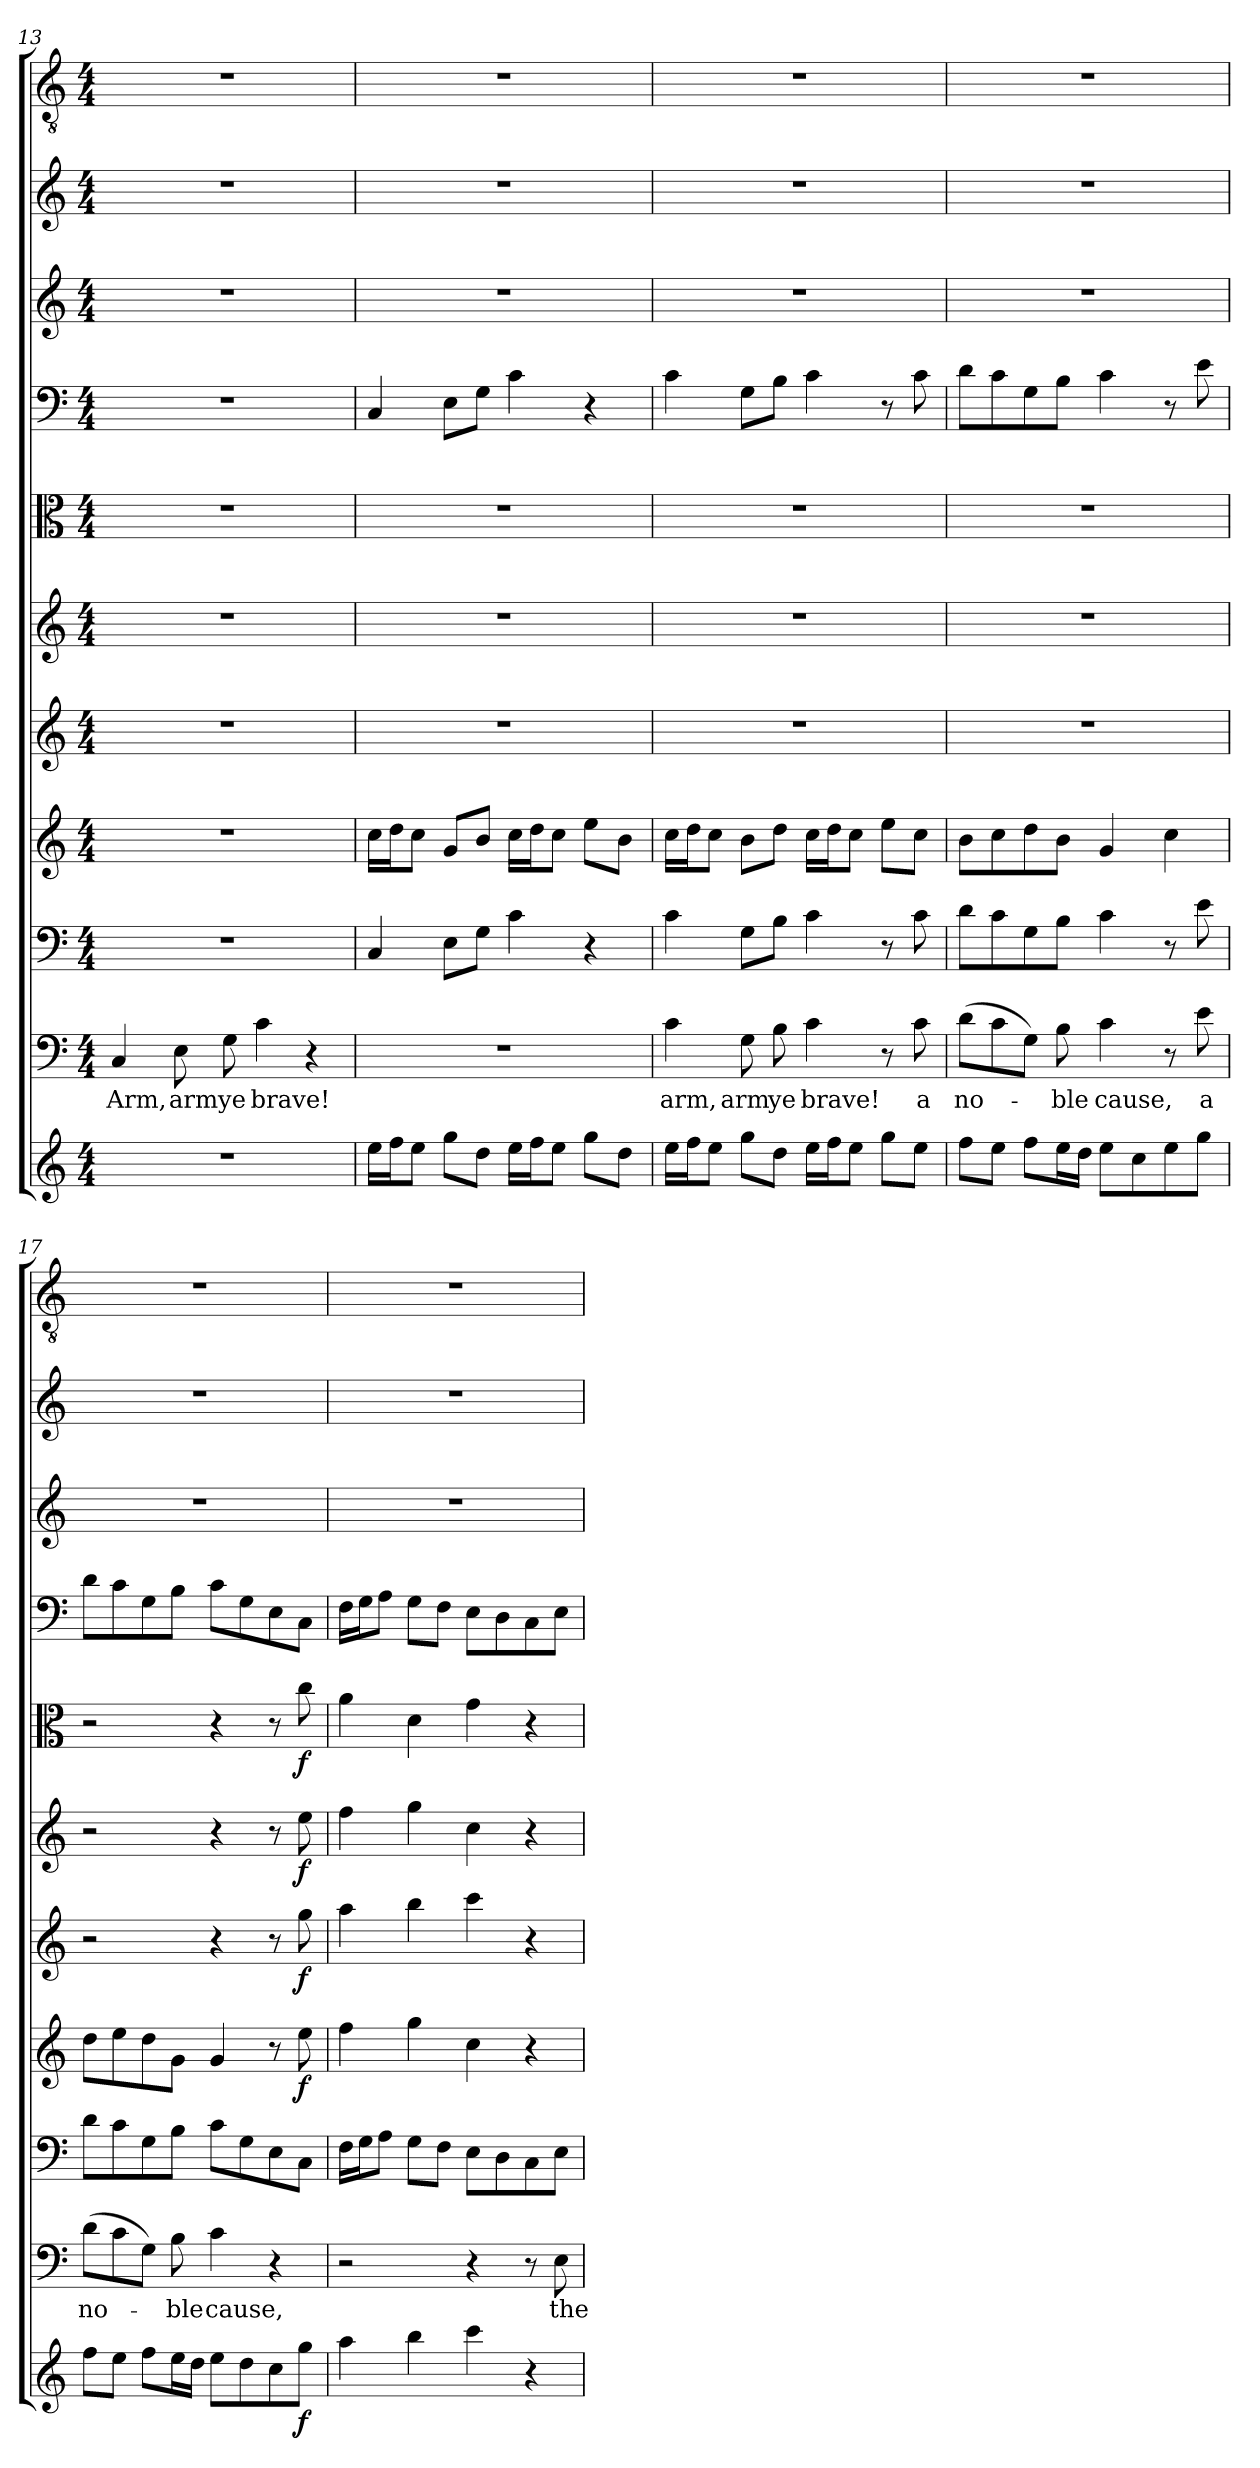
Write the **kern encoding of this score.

**kern	**dynam	**kern	**text	**kern	**kern	**dynam	**kern	**dynam	**kern	**dynam	**kern	**dynam	**kern	**kern	**kern	**kern
*part11	*part11	*part10	*part10	*part9	*part8	*part8	*part7	*part7	*part6	*part6	*part5	*part5	*part4	*part3	*part2	*part1
*staff11	*staff11	*staff10	*staff10	*staff9	*staff8	*staff8	*staff7	*staff7	*staff6	*staff6	*staff5	*staff5	*staff4	*staff3	*staff2	*staff1
*clefG2	*	*clefF4	*	*clefF4	*clefG2	*	*clefG2	*	*clefG2	*	*clefC3	*	*clefF4	*clefG2	*clefG2	*clefGv2
*k[]	*	*k[]	*	*k[]	*k[]	*	*k[]	*	*k[]	*	*k[]	*	*k[]	*k[]	*k[]	*k[]
*C:	*	*C:	*	*C:	*C:	*	*C:	*	*C:	*	*C:	*	*C:	*C:	*C:	*C:
*M4/4	*	*M4/4	*	*M4/4	*M4/4	*	*M4/4	*	*M4/4	*	*M4/4	*	*M4/4	*M4/4	*M4/4	*M4/4
=13	=13	=13	=13	=13	=13	=13	=13	=13	=13	=13	=13	=13	=13	=13	=13	=13
1r	.	4C/	Arm,	1r	1r	.	1r	.	1r	.	1r	.	1r	1r	1r	1r
.	.	8E\	arm	.	.	.	.	.	.	.	.	.	.	.	.	.
.	.	8G\	ye	.	.	.	.	.	.	.	.	.	.	.	.	.
.	.	4c\	brave!	.	.	.	.	.	.	.	.	.	.	.	.	.
.	.	4r	.	.	.	.	.	.	.	.	.	.	.	.	.	.
=14	=14	=14	=14	=14	=14	=14	=14	=14	=14	=14	=14	=14	=14	=14	=14	=14
16ee\LL	.	1r	.	4C/	16cc\LL	.	1r	.	1r	.	1r	.	4C/	1r	1r	1r
16ff\J	.	.	.	.	16dd\J	.	.	.	.	.	.	.	.	.	.	.
8ee\J	.	.	.	.	8cc\J	.	.	.	.	.	.	.	.	.	.	.
8gg\L	.	.	.	8E\L	8g/L	.	.	.	.	.	.	.	8E\L	.	.	.
8dd\J	.	.	.	8G\J	8b/J	.	.	.	.	.	.	.	8G\J	.	.	.
16ee\LL	.	.	.	4c\	16cc\LL	.	.	.	.	.	.	.	4c\	.	.	.
16ff\J	.	.	.	.	16dd\J	.	.	.	.	.	.	.	.	.	.	.
8ee\J	.	.	.	.	8cc\J	.	.	.	.	.	.	.	.	.	.	.
8gg\L	.	.	.	4r	8ee\L	.	.	.	.	.	.	.	4r	.	.	.
8dd\J	.	.	.	.	8b\J	.	.	.	.	.	.	.	.	.	.	.
=15	=15	=15	=15	=15	=15	=15	=15	=15	=15	=15	=15	=15	=15	=15	=15	=15
16ee\LL	.	4c\	arm,	4c\	16cc\LL	.	1r	.	1r	.	1r	.	4c\	1r	1r	1r
16ff\J	.	.	.	.	16dd\J	.	.	.	.	.	.	.	.	.	.	.
8ee\J	.	.	.	.	8cc\J	.	.	.	.	.	.	.	.	.	.	.
8gg\L	.	8G\	arm	8G\L	8b\L	.	.	.	.	.	.	.	8G\L	.	.	.
8dd\J	.	8B\	ye	8B\J	8dd\J	.	.	.	.	.	.	.	8B\J	.	.	.
16ee\LL	.	4c\	brave!	4c\	16cc\LL	.	.	.	.	.	.	.	4c\	.	.	.
16ff\J	.	.	.	.	16dd\J	.	.	.	.	.	.	.	.	.	.	.
8ee\J	.	.	.	.	8cc\J	.	.	.	.	.	.	.	.	.	.	.
8gg\L	.	8r	.	8r	8ee\L	.	.	.	.	.	.	.	8r	.	.	.
8ee\J	.	8c\	a	8c\	8cc\J	.	.	.	.	.	.	.	8c\	.	.	.
=16	=16	=16	=16	=16	=16	=16	=16	=16	=16	=16	=16	=16	=16	=16	=16	=16
8ff\L	.	(8d\L	no-	8d\L	8b\L	.	1r	.	1r	.	1r	.	8d\L	1r	1r	1r
8ee\J	.	8c\	.	8c\	8cc\	.	.	.	.	.	.	.	8c\	.	.	.
8ff\L	.	8G\J)	.	8G\	8dd\	.	.	.	.	.	.	.	8G\	.	.	.
16ee\L	.	8B\	-ble	8B\J	8b\J	.	.	.	.	.	.	.	8B\J	.	.	.
16dd\JJ	.	.	.	.	.	.	.	.	.	.	.	.	.	.	.	.
8ee\L	.	4c\	cause,	4c\	4g/	.	.	.	.	.	.	.	4c\	.	.	.
8cc\	.	.	.	.	.	.	.	.	.	.	.	.	.	.	.	.
8ee\	.	8r	.	8r	4cc\	.	.	.	.	.	.	.	8r	.	.	.
8gg\J	.	8e\	a	8e\	.	.	.	.	.	.	.	.	8e\	.	.	.
=17	=17	=17	=17	=17	=17	=17	=17	=17	=17	=17	=17	=17	=17	=17	=17	=17
8ff\L	.	(8d\L	no-	8d\L	8dd\L	.	2r	.	2r	.	2r	.	8d\L	1r	1r	1r
8ee\J	.	8c\	.	8c\	8ee\	.	.	.	.	.	.	.	8c\	.	.	.
8ff\L	.	8G\J)	.	8G\	8dd\	.	.	.	.	.	.	.	8G\	.	.	.
16ee\L	.	8B\	-ble	8B\J	8g\J	.	.	.	.	.	.	.	8B\J	.	.	.
16dd\JJ	.	.	.	.	.	.	.	.	.	.	.	.	.	.	.	.
8ee\L	.	4c\	cause,	8c\L	4g/	.	4r	.	4r	.	4r	.	8c\L	.	.	.
8dd\	.	.	.	8G\	.	.	.	.	.	.	.	.	8G\	.	.	.
8cc\	.	4r	.	8E\	8r	.	8r	.	8r	.	8r	.	8E\	.	.	.
8gg\J	f	.	.	8C\J	8ee\	f	8gg\	f	8ee\	f	8cc\	f	8C\J	.	.	.
=18	=18	=18	=18	=18	=18	=18	=18	=18	=18	=18	=18	=18	=18	=18	=18	=18
4aa\	.	2r	.	16F\LL	4ff\	.	4aa\	.	4ff\	.	4a\	.	16F\LL	1r	1r	1r
.	.	.	.	16G\J	.	.	.	.	.	.	.	.	16G\J	.	.	.
.	.	.	.	8A\J	.	.	.	.	.	.	.	.	8A\J	.	.	.
4bb\	.	.	.	8G\L	4gg\	.	4bb\	.	4gg\	.	4d\	.	8G\L	.	.	.
.	.	.	.	8F\J	.	.	.	.	.	.	.	.	8F\J	.	.	.
4ccc\	.	4r	.	8E\L	4cc\	.	4ccc\	.	4cc\	.	4g\	.	8E\L	.	.	.
.	.	.	.	8D\	.	.	.	.	.	.	.	.	8D\	.	.	.
4r	.	8r	.	8C\	4r	.	4r	.	4r	.	4r	.	8C\	.	.	.
.	.	8E\	the	8E\J	.	.	.	.	.	.	.	.	8E\J	.	.	.
=	=	=	=	=	=	=	=	=	=	=	=	=	=	=	=	=
*-	*-	*-	*-	*-	*-	*-	*-	*-	*-	*-	*-	*-	*-	*-	*-	*-
